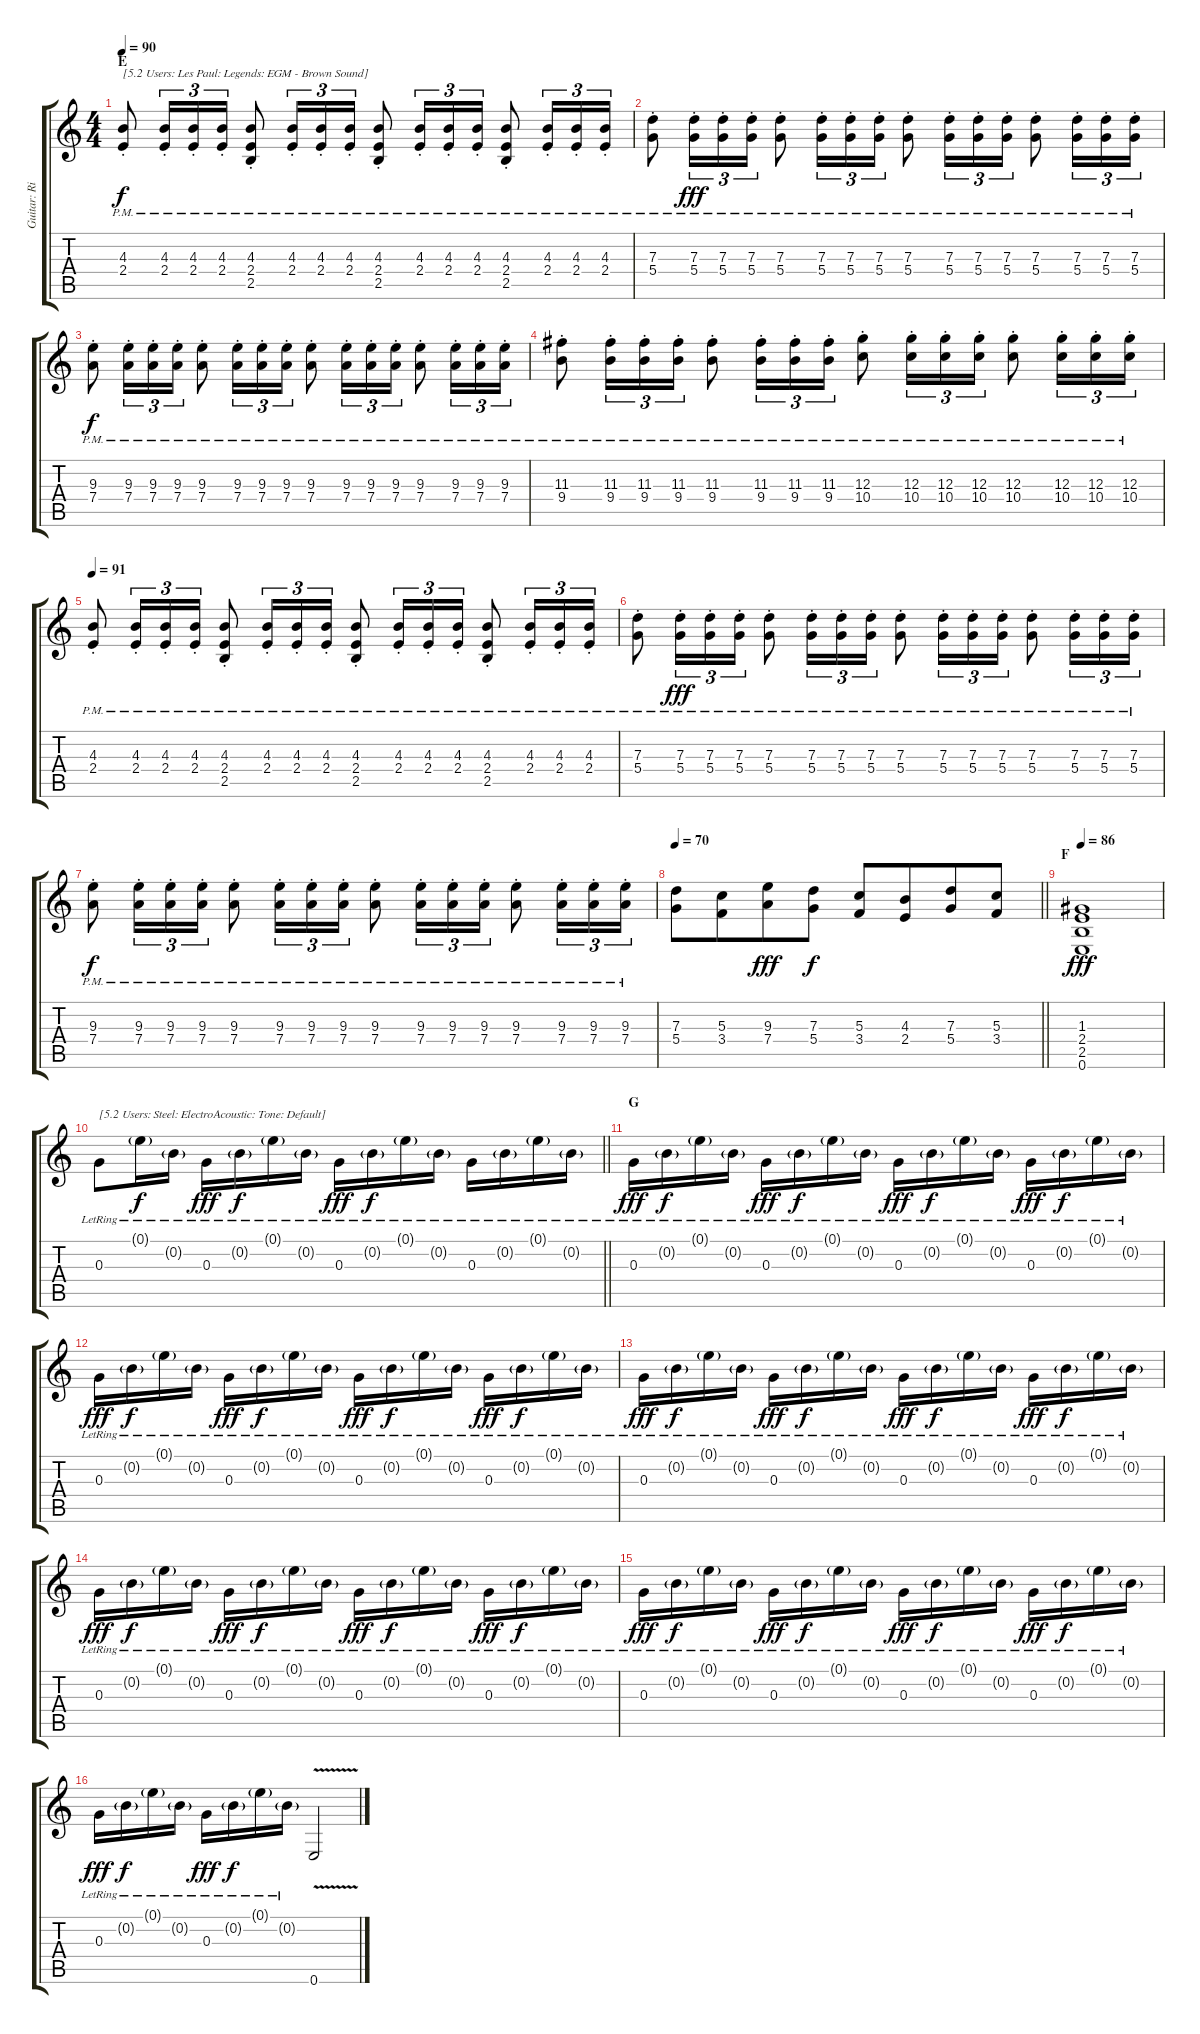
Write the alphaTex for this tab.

\track ("Guitar: Rik" "Guitar: Ri") {instrument electricguitarjazz}
\staff {score tabs}
\tuning (E4 B3 G3 D3 A2 E2) {hide}
\ts (4 4)
\section ("" "E")
\tempo 90
\clef g2
\ks c
(4.3{pm st} 2.4{pm st}).8{txt "[5.2 Users: Les Paul: Legends: EGM - Brown Sound]" dy f volume 16 instrument overdrivenguitar} (4.3{pm st} 2.4{pm st}).16{tu (3 2)} (4.3{pm st} 2.4{pm st}).16{tu (3 2)} (4.3{pm st} 2.4{pm st}).16{tu (3 2)} (4.3{pm st} 2.4{pm st} 2.5{pm st}).8 (4.3{pm st} 2.4{pm st}).16{tu (3 2)} (4.3{pm st} 2.4{pm st}).16{tu (3 2)} (4.3{pm st} 2.4{pm st}).16{tu (3 2)} (4.3{pm st} 2.4{pm st} 2.5{pm st}).8 (4.3{pm st} 2.4{pm st}).16{tu (3 2)} (4.3{pm st} 2.4{pm st}).16{tu (3 2)} (4.3{pm st} 2.4{pm st}).16{tu (3 2)} (4.3{pm st} 2.4{pm st} 2.5{pm st}).8 (4.3{pm st} 2.4{pm st}).16{tu (3 2)} (4.3{pm st} 2.4{pm st}).16{tu (3 2)} (4.3{pm st} 2.4{pm st}).16{tu (3 2)} |
(7.3{pm st} 5.4{pm st}).8 (7.3{pm st} 5.4{pm st}).16{tu (3 2) dy fff} (7.3{pm st} 5.4{pm st}).16{tu (3 2)} (7.3{pm st} 5.4{pm st}).16{tu (3 2)} (7.3{pm st} 5.4{pm st}).8 (7.3{pm st} 5.4{pm st}).16{tu (3 2)} (7.3{pm st} 5.4{pm st}).16{tu (3 2)} (7.3{pm st} 5.4{pm st}).16{tu (3 2)} (7.3{pm st} 5.4{pm st}).8 (7.3{pm st} 5.4{pm st}).16{tu (3 2)} (7.3{pm st} 5.4{pm st}).16{tu (3 2)} (7.3{pm st} 5.4{pm st}).16{tu (3 2)} (7.3{pm st} 5.4{pm st}).8 (7.3{pm st} 5.4{pm st}).16{tu (3 2)} (7.3{pm st} 5.4{pm st}).16{tu (3 2)} (7.3{pm st} 5.4{pm st}).16{tu (3 2)} |
(9.3{pm st} 7.4{pm st}).8{dy f} (9.3{pm st} 7.4{pm st}).16{tu (3 2)} (9.3{pm st} 7.4{pm st}).16{tu (3 2)} (9.3{pm st} 7.4{pm st}).16{tu (3 2)} (9.3{pm st} 7.4{pm st}).8 (9.3{pm st} 7.4{pm st}).16{tu (3 2)} (9.3{pm st} 7.4{pm st}).16{tu (3 2)} (9.3{pm st} 7.4{pm st}).16{tu (3 2)} (9.3{pm st} 7.4{pm st}).8 (9.3{pm st} 7.4{pm st}).16{tu (3 2)} (9.3{pm st} 7.4{pm st}).16{tu (3 2)} (9.3{pm st} 7.4{pm st}).16{tu (3 2)} (9.3{pm st} 7.4{pm st}).8 (9.3{pm st} 7.4{pm st}).16{tu (3 2)} (9.3{pm st} 7.4{pm st}).16{tu (3 2)} (9.3{pm st} 7.4{pm st}).16{tu (3 2)} |
(11.3{pm st} 9.4{pm st}).8 (11.3{pm st} 9.4{pm st}).16{tu (3 2)} (11.3{pm st} 9.4{pm st}).16{tu (3 2)} (11.3{pm st} 9.4{pm st}).16{tu (3 2)} (11.3{pm st} 9.4{pm st}).8 (11.3{pm st} 9.4{pm st}).16{tu (3 2)} (11.3{pm st} 9.4{pm st}).16{tu (3 2)} (11.3{pm st} 9.4{pm st}).16{tu (3 2)} (12.3{pm st} 10.4{pm st}).8 (12.3{pm st} 10.4{pm st}).16{tu (3 2)} (12.3{pm st} 10.4{pm st}).16{tu (3 2)} (12.3{pm st} 10.4{pm st}).16{tu (3 2)} (12.3{pm st} 10.4{pm st}).8 (12.3{pm st} 10.4{pm st}).16{tu (3 2)} (12.3{pm st} 10.4{pm st}).16{tu (3 2)} (12.3{pm st} 10.4{pm st}).16{tu (3 2)} |
\tempo 91
(4.3{pm st} 2.4{pm st}).8 (4.3{pm st} 2.4{pm st}).16{tu (3 2)} (4.3{pm st} 2.4{pm st}).16{tu (3 2)} (4.3{pm st} 2.4{pm st}).16{tu (3 2)} (4.3{pm st} 2.4{pm st} 2.5{pm st}).8 (4.3{pm st} 2.4{pm st}).16{tu (3 2)} (4.3{pm st} 2.4{pm st}).16{tu (3 2)} (4.3{pm st} 2.4{pm st}).16{tu (3 2)} (4.3{pm st} 2.4{pm st} 2.5{pm st}).8 (4.3{pm st} 2.4{pm st}).16{tu (3 2)} (4.3{pm st} 2.4{pm st}).16{tu (3 2)} (4.3{pm st} 2.4{pm st}).16{tu (3 2)} (4.3{pm st} 2.4{pm st} 2.5{pm st}).8 (4.3{pm st} 2.4{pm st}).16{tu (3 2)} (4.3{pm st} 2.4{pm st}).16{tu (3 2)} (4.3{pm st} 2.4{pm st}).16{tu (3 2)} |
(7.3{pm st} 5.4{pm st}).8 (7.3{pm st} 5.4{pm st}).16{tu (3 2) dy fff} (7.3{pm st} 5.4{pm st}).16{tu (3 2)} (7.3{pm st} 5.4{pm st}).16{tu (3 2)} (7.3{pm st} 5.4{pm st}).8 (7.3{pm st} 5.4{pm st}).16{tu (3 2)} (7.3{pm st} 5.4{pm st}).16{tu (3 2)} (7.3{pm st} 5.4{pm st}).16{tu (3 2)} (7.3{pm st} 5.4{pm st}).8 (7.3{pm st} 5.4{pm st}).16{tu (3 2)} (7.3{pm st} 5.4{pm st}).16{tu (3 2)} (7.3{pm st} 5.4{pm st}).16{tu (3 2)} (7.3{pm st} 5.4{pm st}).8 (7.3{pm st} 5.4{pm st}).16{tu (3 2)} (7.3{pm st} 5.4{pm st}).16{tu (3 2)} (7.3{pm st} 5.4{pm st}).16{tu (3 2)} |
(9.3{pm st} 7.4{pm st}).8{dy f} (9.3{pm st} 7.4{pm st}).16{tu (3 2)} (9.3{pm st} 7.4{pm st}).16{tu (3 2)} (9.3{pm st} 7.4{pm st}).16{tu (3 2)} (9.3{pm st} 7.4{pm st}).8 (9.3{pm st} 7.4{pm st}).16{tu (3 2)} (9.3{pm st} 7.4{pm st}).16{tu (3 2)} (9.3{pm st} 7.4{pm st}).16{tu (3 2)} (9.3{pm st} 7.4{pm st}).8 (9.3{pm st} 7.4{pm st}).16{tu (3 2)} (9.3{pm st} 7.4{pm st}).16{tu (3 2)} (9.3{pm st} 7.4{pm st}).16{tu (3 2)} (9.3{pm st} 7.4{pm st}).8 (9.3{pm st} 7.4{pm st}).16{tu (3 2)} (9.3{pm st} 7.4{pm st}).16{tu (3 2)} (9.3{pm st} 7.4{pm st}).16{tu (3 2)} |
\tempo 70
\barLineRight lightlight
(7.3 5.4).8 (5.3 3.4).8{beam merge} (9.3 7.4).8{dy fff} (7.3 5.4).8{dy f} (5.3 3.4).8{beam merge} (4.3 2.4).8{beam merge} (7.3 5.4).8 (5.3 3.4).8 |
\section ("" "F")
\tempo 86
(1.3 2.4 2.5 0.6).1{dy fff volume 0} |
\barLineRight lightlight
0.3{lr}.8{txt "[5.2 Users: Steel: ElectroAcoustic: Tone: Default]" volume 5 instrument acousticguitarsteel} 0.1{g lr}.16{dy f} 0.2{g lr}.16 0.3{lr}.16{dy fff} 0.2{g lr}.16{dy f} 0.1{g lr}.16 0.2{g lr}.16 0.3{lr}.16{dy fff} 0.2{g lr}.16{dy f} 0.1{g lr}.16 0.2{g lr}.16 0.3{lr}.16 0.2{g lr}.16 0.1{g lr}.16 0.2{g lr}.16 |
\section ("" "G")
0.3{lr}.16{dy fff} 0.2{g lr}.16{dy f} 0.1{g lr}.16 0.2{g lr}.16 0.3{lr}.16{dy fff} 0.2{g lr}.16{dy f} 0.1{g lr}.16 0.2{g lr}.16 0.3{lr}.16{dy fff} 0.2{g lr}.16{dy f} 0.1{g lr}.16 0.2{g lr}.16 0.3{lr}.16{dy fff} 0.2{g lr}.16{dy f} 0.1{g lr}.16 0.2{g lr}.16 |
0.3{lr}.16{dy fff} 0.2{g lr}.16{dy f} 0.1{g lr}.16 0.2{g lr}.16 0.3{lr}.16{dy fff} 0.2{g lr}.16{dy f} 0.1{g lr}.16 0.2{g lr}.16 0.3{lr}.16{dy fff} 0.2{g lr}.16{dy f} 0.1{g lr}.16 0.2{g lr}.16 0.3{lr}.16{dy fff} 0.2{g lr}.16{dy f} 0.1{g lr}.16 0.2{g lr}.16 |
0.3{lr}.16{dy fff} 0.2{g lr}.16{dy f} 0.1{g lr}.16 0.2{g lr}.16 0.3{lr}.16{dy fff} 0.2{g lr}.16{dy f} 0.1{g lr}.16 0.2{g lr}.16 0.3{lr}.16{dy fff} 0.2{g lr}.16{dy f} 0.1{g lr}.16 0.2{g lr}.16 0.3{lr}.16{dy fff} 0.2{g lr}.16{dy f} 0.1{g lr}.16 0.2{g lr}.16 |
0.3{lr}.16{dy fff} 0.2{g lr}.16{dy f} 0.1{g lr}.16 0.2{g lr}.16 0.3{lr}.16{dy fff} 0.2{g lr}.16{dy f} 0.1{g lr}.16 0.2{g lr}.16 0.3{lr}.16{dy fff} 0.2{g lr}.16{dy f} 0.1{g lr}.16 0.2{g lr}.16 0.3{lr}.16{dy fff} 0.2{g lr}.16{dy f} 0.1{g lr}.16 0.2{g lr}.16 |
0.3{lr}.16{dy fff} 0.2{g lr}.16{dy f} 0.1{g lr}.16 0.2{g lr}.16 0.3{lr}.16{dy fff} 0.2{g lr}.16{dy f} 0.1{g lr}.16 0.2{g lr}.16 0.3{lr}.16{dy fff} 0.2{g lr}.16{dy f} 0.1{g lr}.16 0.2{g lr}.16 0.3{lr}.16{dy fff} 0.2{g lr}.16{dy f} 0.1{g lr}.16 0.2{g lr}.16 |
0.3{lr}.16{dy fff} 0.2{g lr}.16{dy f} 0.1{g lr}.16 0.2{g lr}.16 0.3{lr}.16{dy fff} 0.2{g lr}.16{dy f} 0.1{g lr}.16 0.2{g lr}.16 0.6{v}.2{volume 0}
